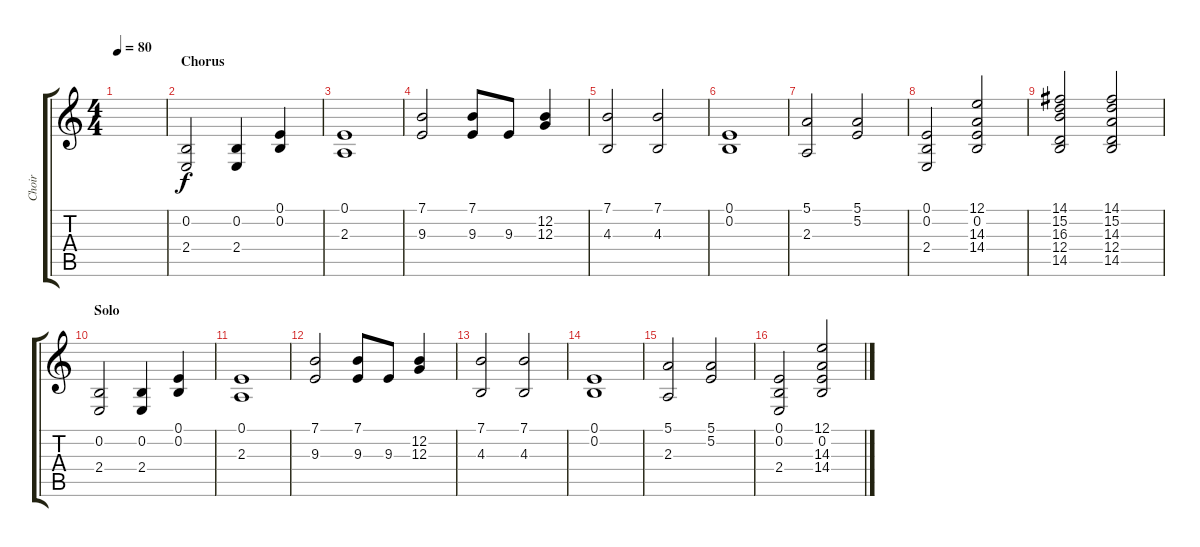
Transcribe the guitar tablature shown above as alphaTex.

\track ("Choir" "Choir") {instrument choiraahs}
\staff {score tabs}
\tuning (E4 B3 G3 D3 A2 E2) {hide}
\ts (4 4)
\tempo 80
\clef g2
\ks c
|
\section ("" "Chorus")
(0.2 2.4).2 (0.2 2.4).4 (0.1 0.2).4 |
(0.1 2.3).1 |
(7.1 9.3).2 (7.1 9.3).8 9.3.8 (12.2 12.3).4 |
(7.1 4.3).2 (7.1 4.3).2 |
(0.1 0.2).1 |
(5.1 2.3).2 (5.1 5.2).2 |
(0.1 0.2 2.4).2 (12.1 0.2 14.3 14.4).2 |
(14.1 15.2 16.3 12.4 14.5).2 (14.1 15.2 14.3 12.4 14.5).2 |
\section ("" "Solo")
(0.2 2.4).2 (0.2 2.4).4 (0.1 0.2).4 |
(0.1 2.3).1 |
(7.1 9.3).2 (7.1 9.3).8 9.3.8 (12.2 12.3).4 |
(7.1 4.3).2 (7.1 4.3).2 |
(0.1 0.2).1 |
(5.1 2.3).2 (5.1 5.2).2 |
(0.1 0.2 2.4).2 (12.1 0.2 14.3 14.4).2
